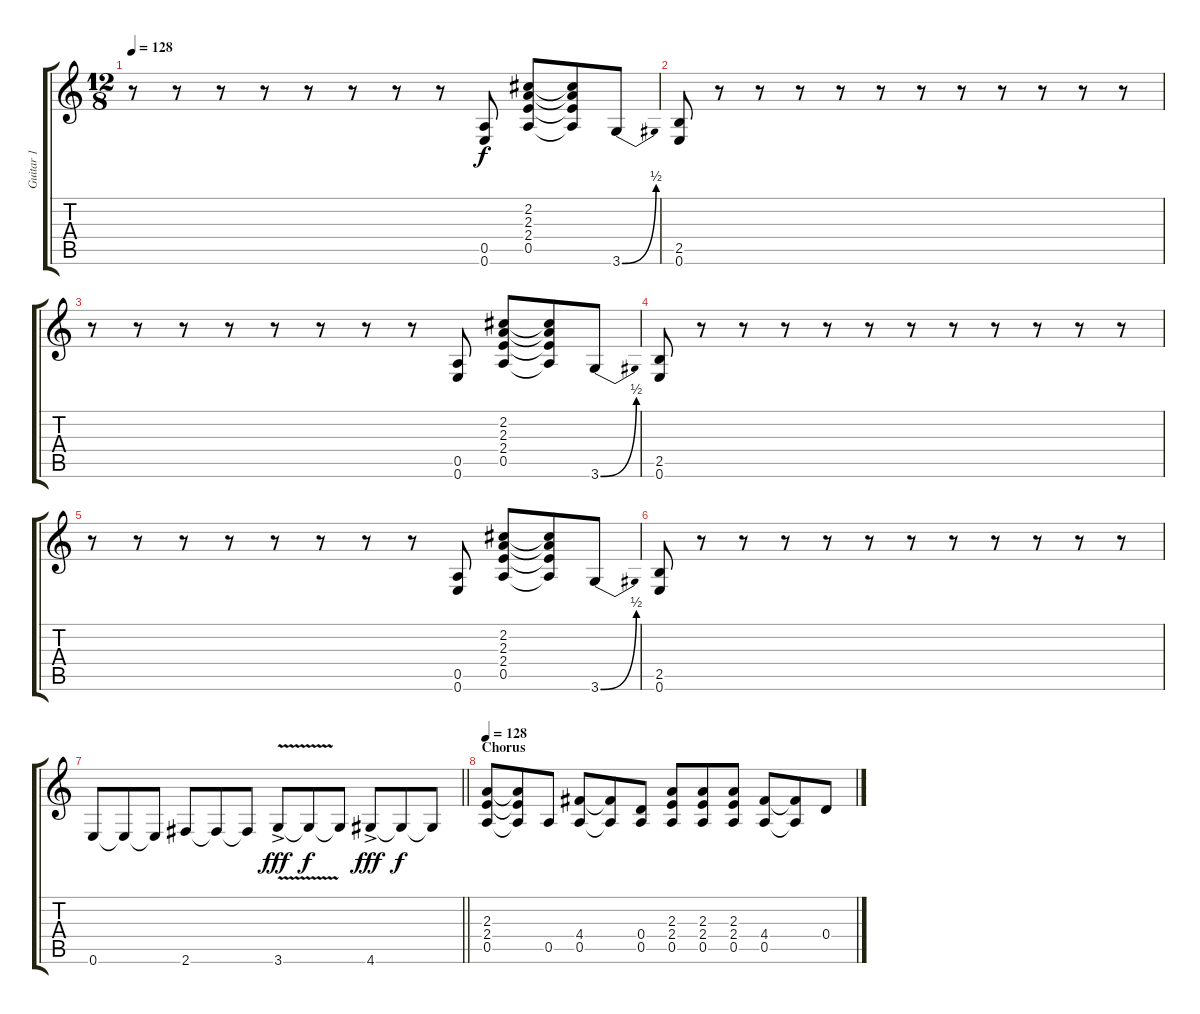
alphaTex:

\track ("Guitar 1" "Guitar 1") {instrument distortionguitar}
\staff {score tabs}
\tuning (E4 B3 G3 D3 A2 E2) {hide}
\ts (12 8)
\tempo 128
\clef g2
\ks c
r.8{dy f} r.8 r.8 r.8 r.8 r.8 r.8 r.8 (0.5 0.6).8 (2.2 2.3 2.4 0.5).8 (2.2{t} 2.3{t} 2.4{t} 0.5{t}).8 3.6{be (bend 0 0 60 2)}.8 |
(2.5 0.6).8 r.8 r.8 r.8 r.8 r.8 r.8 r.8 r.8 r.8 r.8 r.8 |
r.8 r.8 r.8 r.8 r.8 r.8 r.8 r.8 (0.5 0.6).8 (2.2 2.3 2.4 0.5).8 (2.2{t} 2.3{t} 2.4{t} 0.5{t}).8 3.6{be (bend 0 0 60 2)}.8 |
(2.5 0.6).8 r.8 r.8 r.8 r.8 r.8 r.8 r.8 r.8 r.8 r.8 r.8 |
r.8 r.8 r.8 r.8 r.8 r.8 r.8 r.8 (0.5 0.6).8 (2.2 2.3 2.4 0.5).8 (2.2{t} 2.3{t} 2.4{t} 0.5{t}).8 3.6{be (bend 0 0 60 2)}.8 |
(2.5 0.6).8 r.8 r.8 r.8 r.8 r.8 r.8 r.8 r.8 r.8 r.8 r.8 |
\barLineRight lightlight
0.6.8 0.6{t}.8 0.6{t}.8 2.6.8 2.6{t}.8 2.6{t}.8 3.6{v ac}.8{dy fff} 3.6{t}.8{dy f} 3.6{t}.8 4.6{ac}.8{dy fff} 4.6{t}.8{dy f} 4.6{t}.8 |
\section ("" "Chorus")
\tempo 128
(2.3 2.4 0.5).8 (2.3{t} 2.4{t} 0.5{t}).8 0.5.8 (4.4 0.5).8 (4.4{t} 0.5{t}).8 (0.4 0.5).8 (2.3 2.4 0.5).8 (2.3 2.4 0.5).8 (2.3 2.4 0.5).8 (4.4 0.5).8 (4.4{t} 0.5{t}).8 0.4.8
